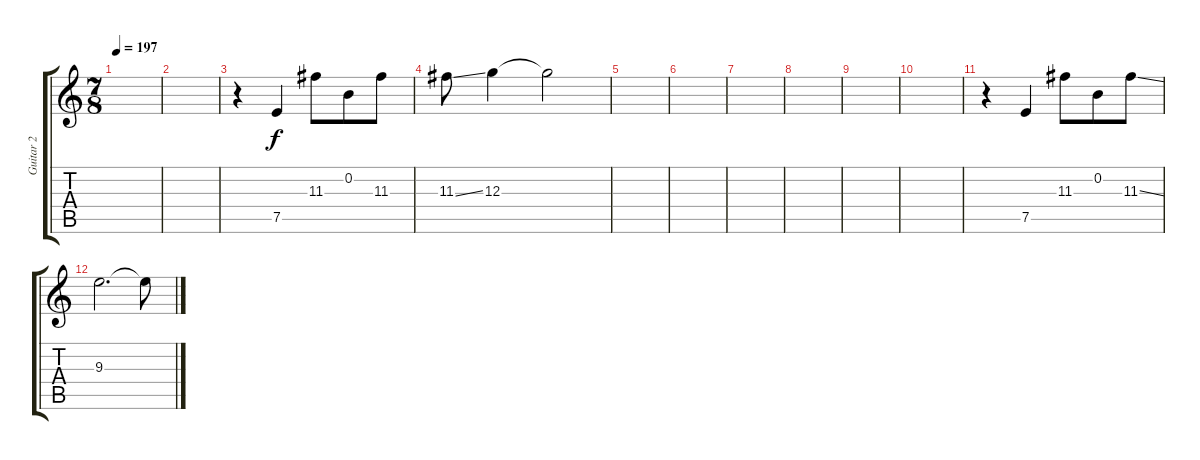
\track ("Guitar 2" "Guitar 2") {instrument acousticguitarsteel}
\staff {score tabs}
\tuning (E4 B3 G3 D3 A2 E2) {hide}
\ts (7 8)
\tempo 197
\clef g2
\ks c
|
|
r.4{volume 16 instrument electricguitarjazz} 7.5.4 11.3.8 0.2.8 11.3.8 |
11.3{ss}.8{instrument electricguitarjazz} 12.3.4 12.3{t}.2 |
|
|
|
|
|
|
r.4{volume 16 instrument electricguitarjazz} 7.5.4 11.3.8 0.2.8 11.3{ss}.8 |
9.3.2{d instrument electricguitarjazz} 9.3{t}.8
